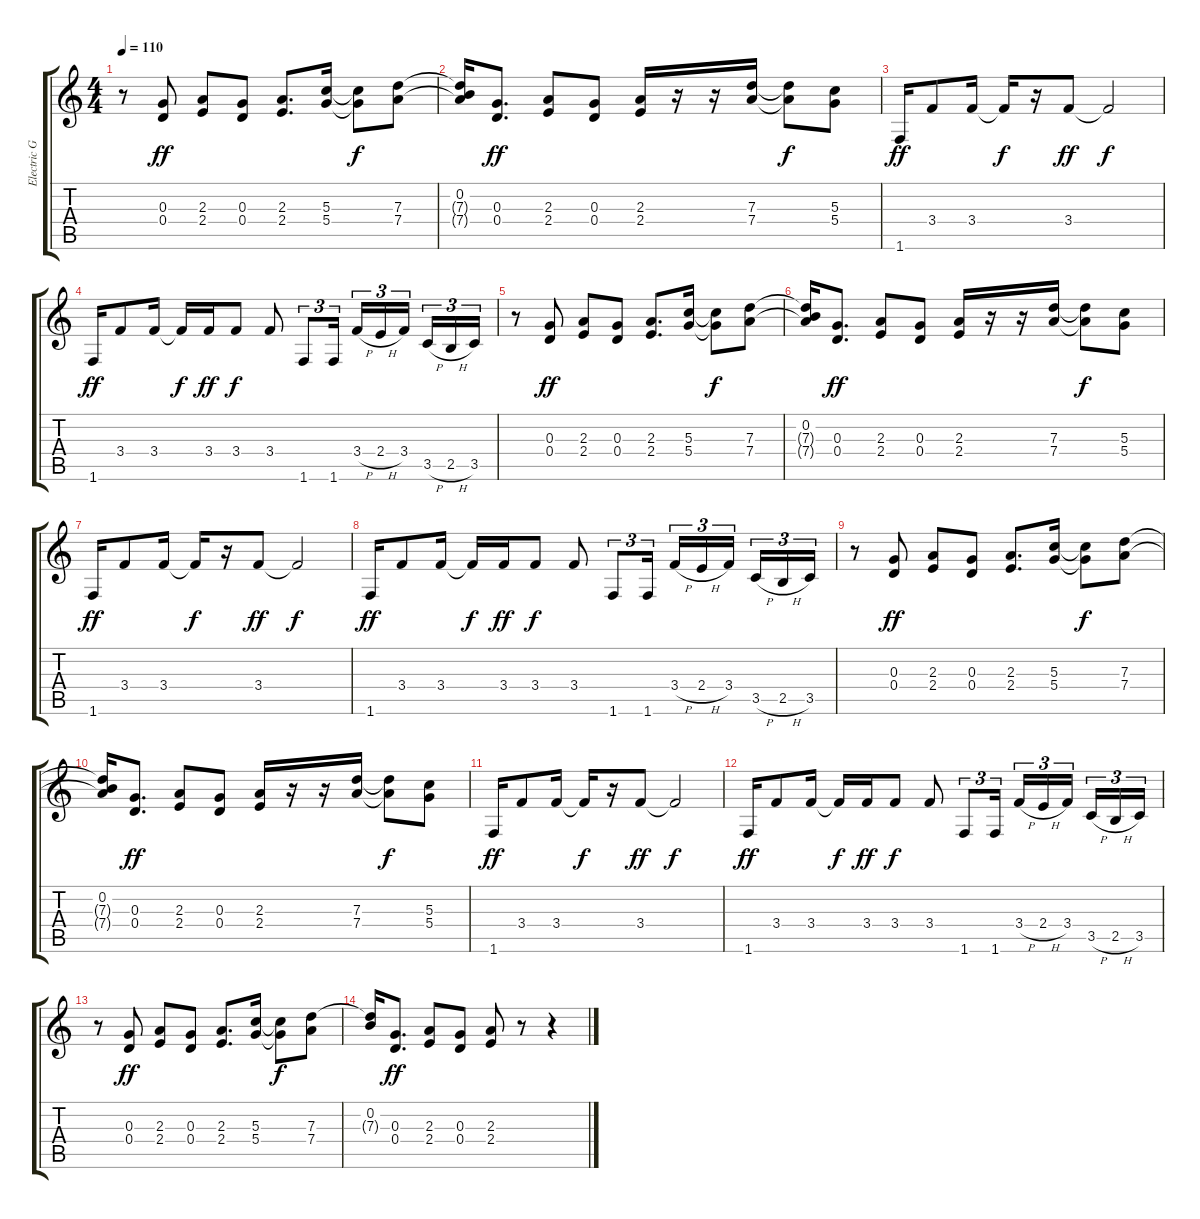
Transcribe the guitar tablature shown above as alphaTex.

\track ("Electric Guitar I" "Electric G") {instrument distortionguitar}
\staff {score tabs}
\tuning (E4 B3 G3 D3 A2 E2) {hide}
\ts (4 4)
\tempo 110
\clef g2
\ks c
r.8{dy f} (0.3 0.4).8{dy ff} (2.3 2.4).8 (0.3 0.4).8 (2.3 2.4).8{d} (5.3 5.4).16 (5.3{t} 5.4{t}).8{dy f} (7.3 7.4).8 |
(0.2 7.3{t} 7.4{t}).16 (0.3 0.4).8{d dy ff} (2.3 2.4).8 (0.3 0.4).8 (2.3 2.4).16 r.16 r.16 (7.3 7.4).16 (7.3{t} 7.4{t}).8{dy f} (5.3 5.4).8 |
1.6.16{dy ff} 3.4.8 3.4.16 3.4{t}.16{dy f} r.16 3.4.8{dy ff} 3.4{t}.2{dy f} |
1.6.16{dy ff} 3.4.8 3.4.16 3.4{t}.16{dy f} 3.4.16{dy ff} 3.4.8{dy f} 3.4.8 1.6.8{tu (3 2)} 1.6.16{tu (3 2)} 3.4{h}.16{tu (3 2)} 2.4{h}.16{tu (3 2)} 3.4.16{tu (3 2) beam splitsecondary} 3.5{h}.16{tu (3 2)} 2.5{h}.16{tu (3 2)} 3.5.16{tu (3 2)} |
r.8 (0.3 0.4).8{dy ff} (2.3 2.4).8 (0.3 0.4).8 (2.3 2.4).8{d} (5.3 5.4).16 (5.3{t} 5.4{t}).8{dy f} (7.3 7.4).8 |
(0.2 7.3{t} 7.4{t}).16 (0.3 0.4).8{d dy ff} (2.3 2.4).8 (0.3 0.4).8 (2.3 2.4).16 r.16 r.16 (7.3 7.4).16 (7.3{t} 7.4{t}).8{dy f} (5.3 5.4).8 |
1.6.16{dy ff} 3.4.8 3.4.16 3.4{t}.16{dy f} r.16 3.4.8{dy ff} 3.4{t}.2{dy f} |
1.6.16{dy ff} 3.4.8 3.4.16 3.4{t}.16{dy f} 3.4.16{dy ff} 3.4.8{dy f} 3.4.8 1.6.8{tu (3 2)} 1.6.16{tu (3 2)} 3.4{h}.16{tu (3 2)} 2.4{h}.16{tu (3 2)} 3.4.16{tu (3 2) beam splitsecondary} 3.5{h}.16{tu (3 2)} 2.5{h}.16{tu (3 2)} 3.5.16{tu (3 2)} |
r.8 (0.3 0.4).8{dy ff} (2.3 2.4).8 (0.3 0.4).8 (2.3 2.4).8{d} (5.3 5.4).16 (5.3{t} 5.4{t}).8{dy f} (7.3 7.4).8 |
(0.2 7.3{t} 7.4{t}).16 (0.3 0.4).8{d dy ff} (2.3 2.4).8 (0.3 0.4).8 (2.3 2.4).16 r.16 r.16 (7.3 7.4).16 (7.3{t} 7.4{t}).8{dy f} (5.3 5.4).8 |
1.6.16{dy ff} 3.4.8 3.4.16 3.4{t}.16{dy f} r.16 3.4.8{dy ff} 3.4{t}.2{dy f} |
1.6.16{dy ff} 3.4.8 3.4.16 3.4{t}.16{dy f} 3.4.16{dy ff} 3.4.8{dy f} 3.4.8 1.6.8{tu (3 2)} 1.6.16{tu (3 2)} 3.4{h}.16{tu (3 2)} 2.4{h}.16{tu (3 2)} 3.4.16{tu (3 2) beam splitsecondary} 3.5{h}.16{tu (3 2)} 2.5{h}.16{tu (3 2)} 3.5.16{tu (3 2)} |
r.8 (0.3 0.4).8{dy ff} (2.3 2.4).8 (0.3 0.4).8 (2.3 2.4).8{d} (5.3 5.4).16 (5.3{t} 5.4{t}).8{dy f} (7.3 7.4).8 |
(0.2 7.3{t}).16 (0.3 0.4).8{d dy ff} (2.3 2.4).8 (0.3 0.4).8 (2.3 2.4).8 r.8 r.4
